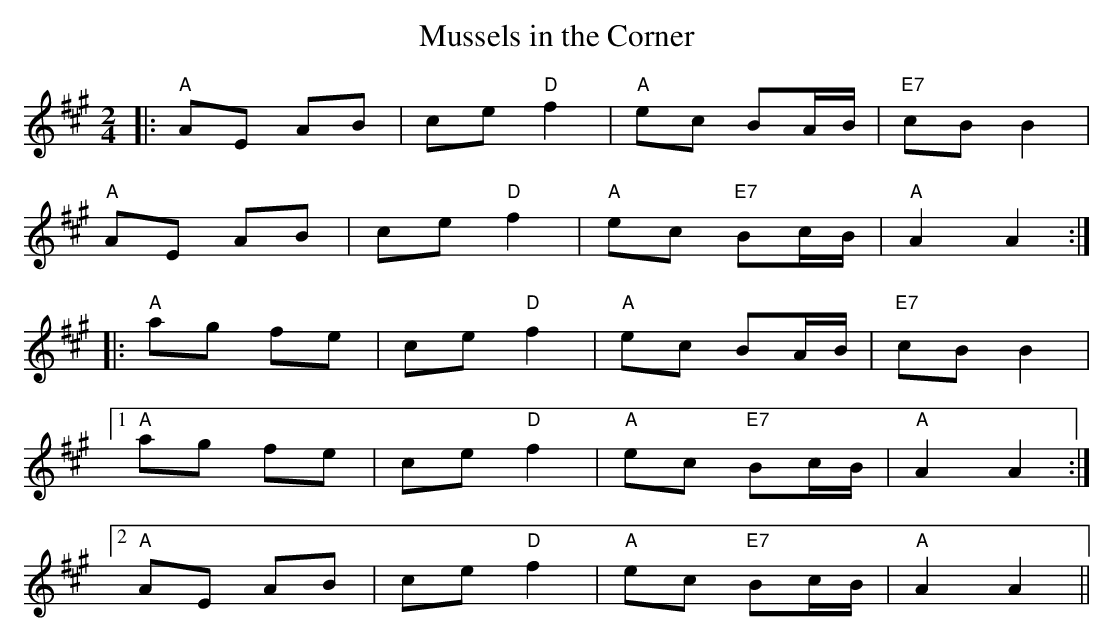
X:1
T:Mussels in the Corner
M:2/4
L:1/16
K:A
|: "A"A2E2 A2B2|c2e2 "D"f4|"A"e2c2 B2AB|"E7"c2B2 B4|
   "A"A2E2 A2B2|c2e2 "D"f4|"A"e2c2 "E7"B2cB|"A"A4 A4 :|
|: "A"a2g2 f2e2|c2e2 "D"f4|"A"e2c2 B2AB|"E7"c2B2 B4 |1
   "A"a2g2 f2e2|c2e2 "D"f4|"A"e2c2 "E7"B2cB|"A"A4 A4 :|2
   "A"A2E2 A2B2|c2e2 "D"f4|"A"e2c2 "E7"B2cB|"A"A4 A4 ||
